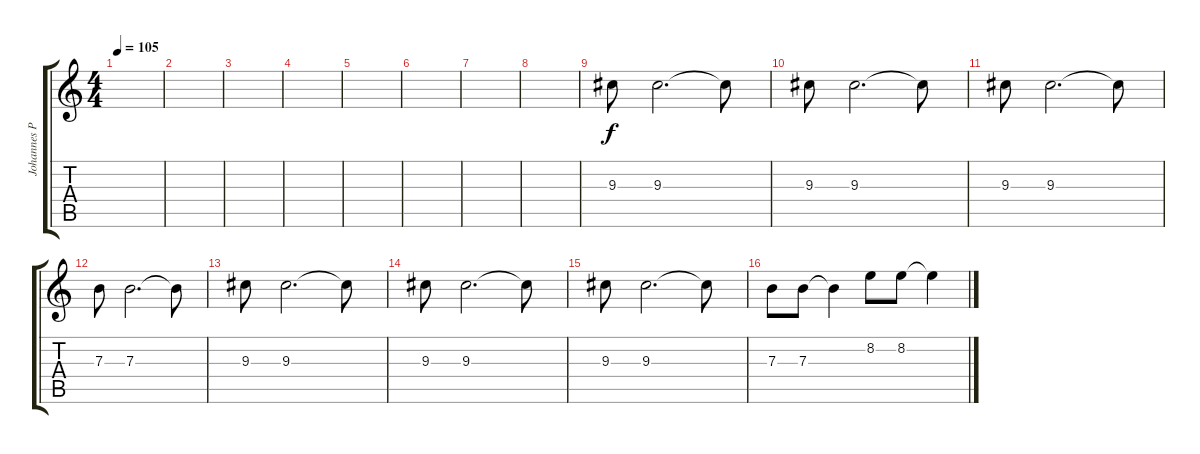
\track ("Johannes Persson" "Johannes P") {instrument distortionguitar}
\staff {score tabs}
\tuning (Db4 Ab3 E3 B2 Gb2 B1) {hide}
\ts (4 4)
\tempo 105
\clef g2
\ks c
|
|
|
|
|
|
|
|
9.3.8{volume 13 instrument electricguitarjazz} 9.3.2{d} 9.3{t}.8 |
9.3.8 9.3.2{d} 9.3{t}.8 |
9.3.8 9.3.2{d} 9.3{t}.8 |
7.3.8 7.3.2{d} 7.3{t}.8 |
9.3.8 9.3.2{d} 9.3{t}.8 |
9.3.8 9.3.2{d} 9.3{t}.8 |
9.3.8 9.3.2{d} 9.3{t}.8 |
7.3.8 7.3.8 7.3{t}.4 8.2.8 8.2.8 8.2{t}.4
